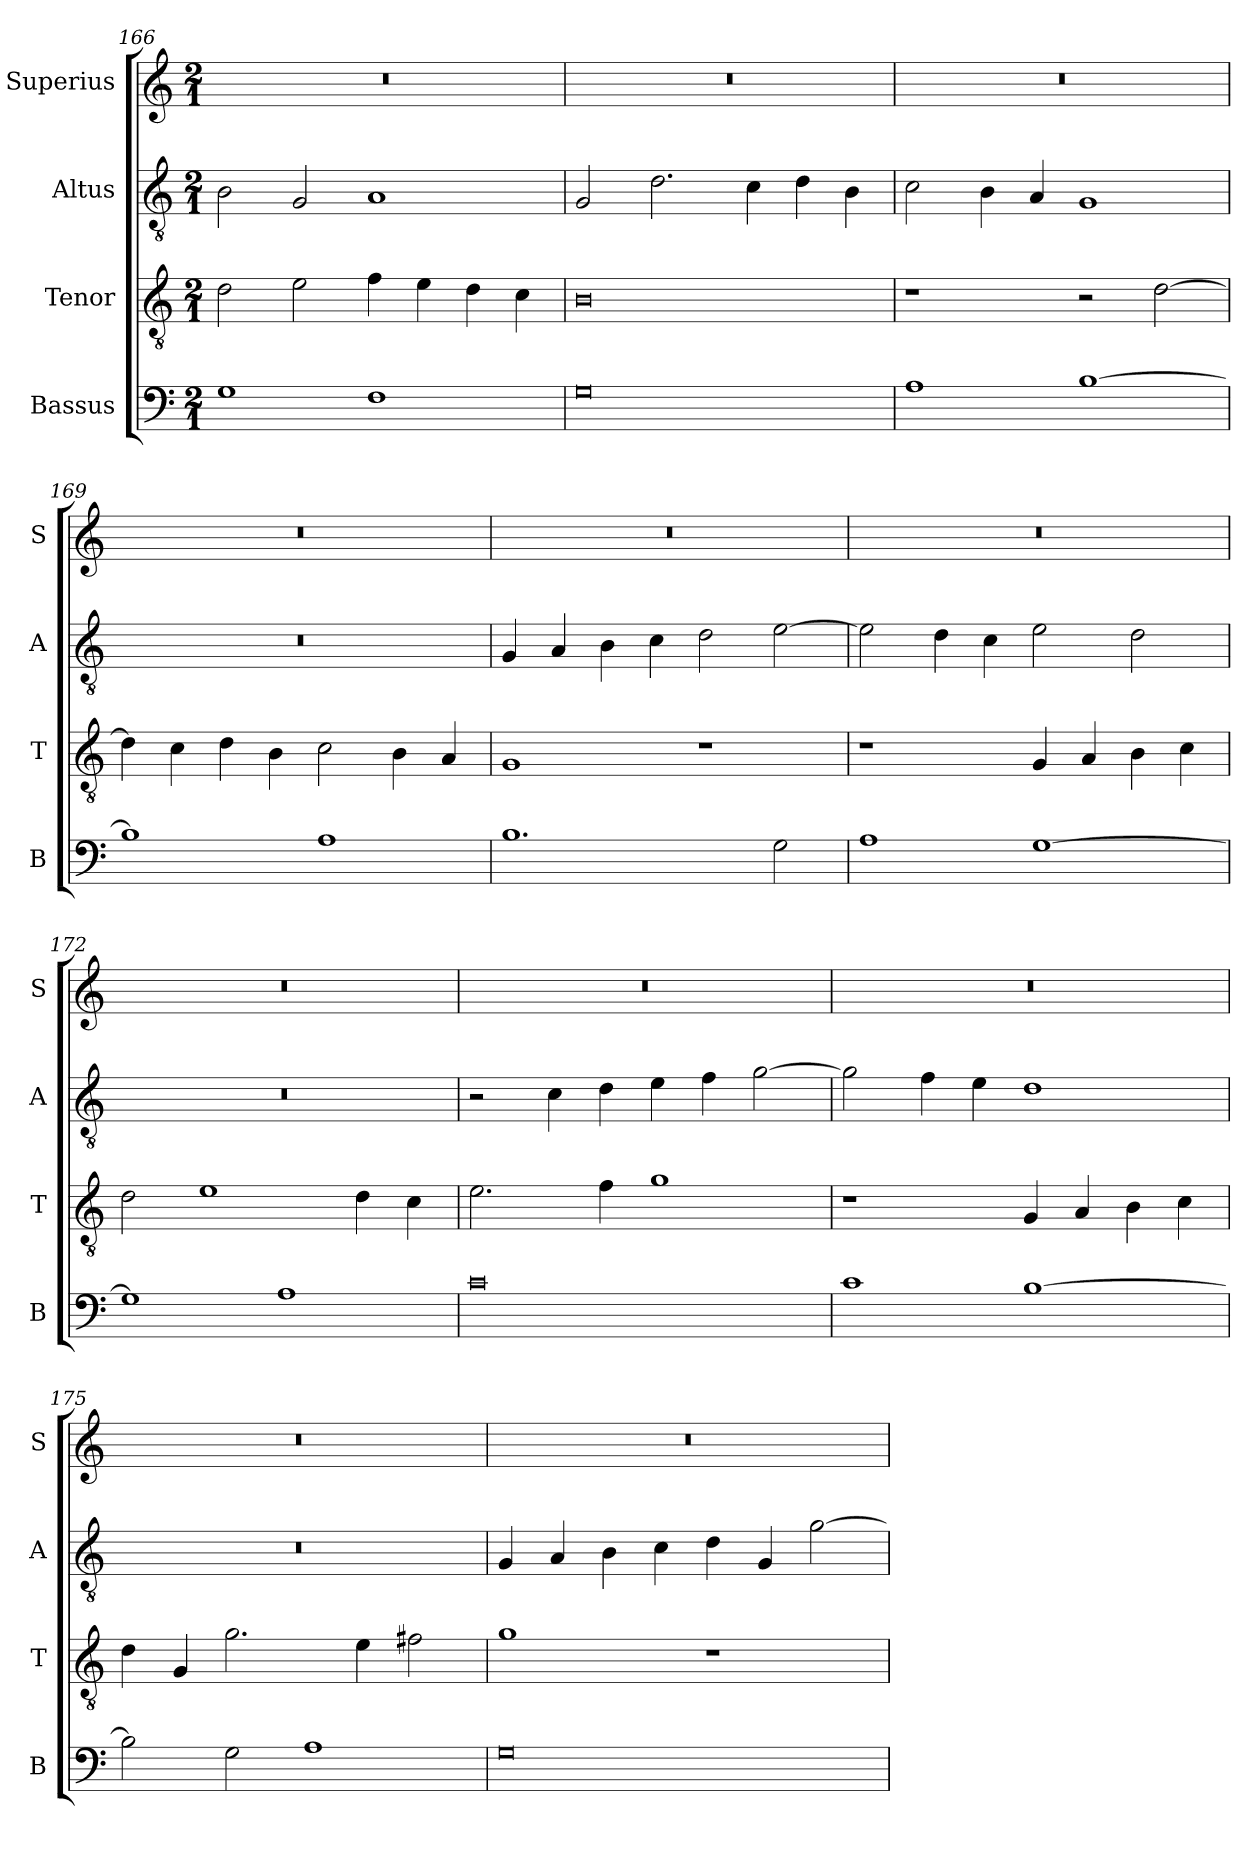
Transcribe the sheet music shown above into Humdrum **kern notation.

**kern	**kern	**kern	**kern
*part4	*part3	*part2	*part1
*staff4	*staff3	*staff2	*staff1
*I"Bassus	*I"Tenor	*I"Altus	*I"Superius
*I'B	*I'T	*I'A	*I'S
*clefF4	*clefGv2	*clefGv2	*clefG2
*k[]	*k[]	*k[]	*k[]
*M2/1	*M2/1	*M2/1	*M2/1
=166	=166	=166	=166
1G	2d\	2B\	0r
.	2e\	2G/	.
1F	4f\	1A	.
.	4e\	.	.
.	4d\	.	.
.	4c\	.	.
=167	=167	=167	=167
0G	0B	2G/	0r
.	.	2.d\	.
.	.	4c\	.
.	.	4d\	.
.	.	4B\	.
=168	=168	=168	=168
1A	1r	2c\	0r
.	.	4B\	.
.	.	4A/	.
[1B	2r	1G	.
.	[2d\	.	.
=169	=169	=169	=169
1B]	4d\]	0r	0r
.	4c\	.	.
.	4d\	.	.
.	4B\	.	.
1A	2c\	.	.
.	4B\	.	.
.	4A/	.	.
=170	=170	=170	=170
1.B	1G	4G/	0r
.	.	4A/	.
.	.	4B\	.
.	.	4c\	.
.	1r	2d\	.
2G\	.	[2e\	.
=171	=171	=171	=171
1A	1r	2e\]	0r
.	.	4d\	.
.	.	4c\	.
[1G	4G/	2e\	.
.	4A/	.	.
.	4B\	2d\	.
.	4c\	.	.
=172	=172	=172	=172
1G]	2d\	0r	0r
.	1e	.	.
1A	.	.	.
.	4d\	.	.
.	4c\	.	.
=173	=173	=173	=173
0c	2.e\	2r	0r
.	.	4c\	.
.	4f\	4d\	.
.	1g	4e\	.
.	.	4f\	.
.	.	[2g\	.
=174	=174	=174	=174
1c	1r	2g\]	0r
.	.	4f\	.
.	.	4e\	.
[1B	4G/	1d	.
.	4A/	.	.
.	4B\	.	.
.	4c\	.	.
=175	=175	=175	=175
2B\]	4d\	0r	0r
.	4G/	.	.
2G\	2.g\	.	.
1A	.	.	.
.	4e\	.	.
.	2f#X\	.	.
=176	=176	=176	=176
0G	1g	4G/	0r
.	.	4A/	.
.	.	4B\	.
.	.	4c\	.
.	1r	4d\	.
.	.	4G/	.
.	.	[2g\	.
=	=	=	=
*-	*-	*-	*-
